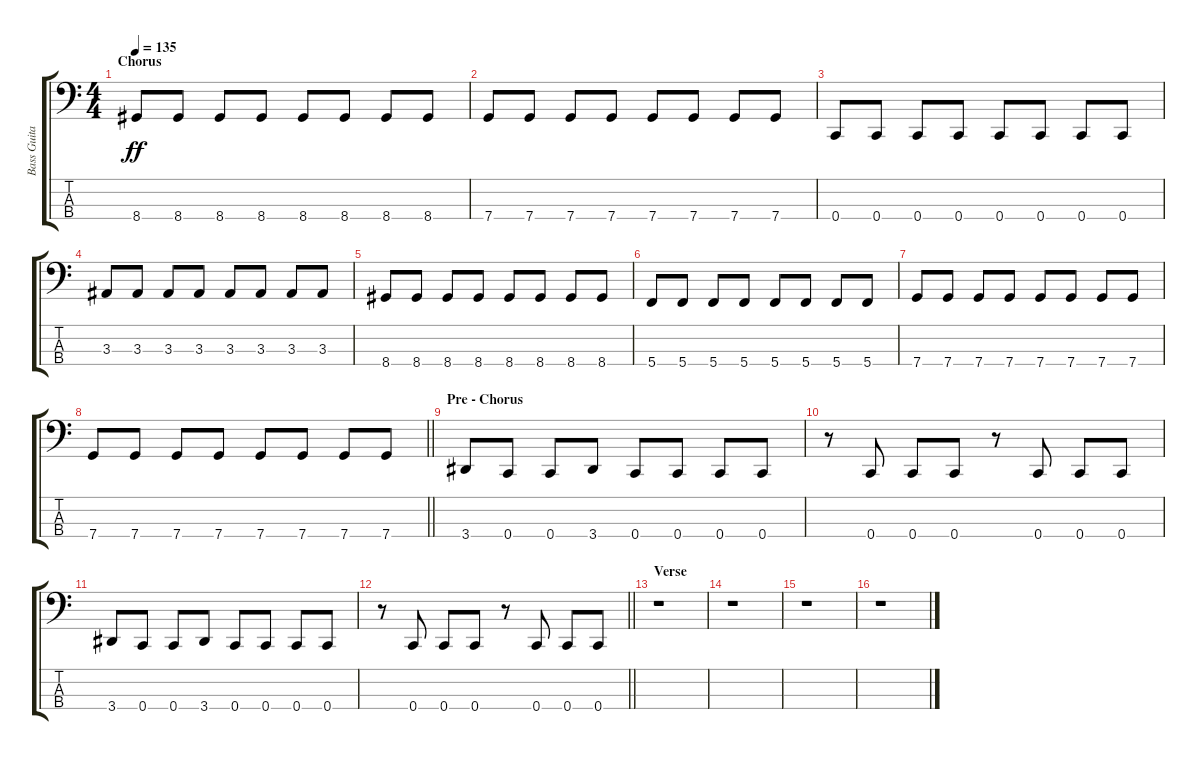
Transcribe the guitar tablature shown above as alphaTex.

\track ("Bass Guitar" "Bass Guita") {instrument electricbassfinger}
\staff {score tabs}
\tuning (F2 C2 G1 C1) {hide}
\ts (4 4)
\section ("" "Chorus")
\tempo 135
\clef f4
\ks c
8.4.8{dy ff} 8.4.8 8.4.8 8.4.8 8.4.8 8.4.8 8.4.8 8.4.8 |
7.4.8 7.4.8 7.4.8 7.4.8 7.4.8 7.4.8 7.4.8 7.4.8 |
0.4.8 0.4.8 0.4.8 0.4.8 0.4.8 0.4.8 0.4.8 0.4.8 |
3.3.8 3.3.8 3.3.8 3.3.8 3.3.8 3.3.8 3.3.8 3.3.8 |
8.4.8 8.4.8 8.4.8 8.4.8 8.4.8 8.4.8 8.4.8 8.4.8 |
5.4.8 5.4.8 5.4.8 5.4.8 5.4.8 5.4.8 5.4.8 5.4.8 |
7.4.8 7.4.8 7.4.8 7.4.8 7.4.8 7.4.8 7.4.8 7.4.8 |
\barLineRight lightlight
7.4.8 7.4.8 7.4.8 7.4.8 7.4.8 7.4.8 7.4.8 7.4.8 |
\section ("" "Pre - Chorus")
3.4.8 0.4.8 0.4.8 3.4.8 0.4.8 0.4.8 0.4.8 0.4.8 |
r.8 0.4.8 0.4.8 0.4.8 r.8 0.4.8 0.4.8 0.4.8 |
3.4.8 0.4.8 0.4.8 3.4.8 0.4.8 0.4.8 0.4.8 0.4.8 |
\barLineRight lightlight
r.8 0.4.8 0.4.8 0.4.8 r.8 0.4.8 0.4.8 0.4.8 |
\section ("" "Verse ")
r.1 |
r.1 |
r.1 |
r.1
